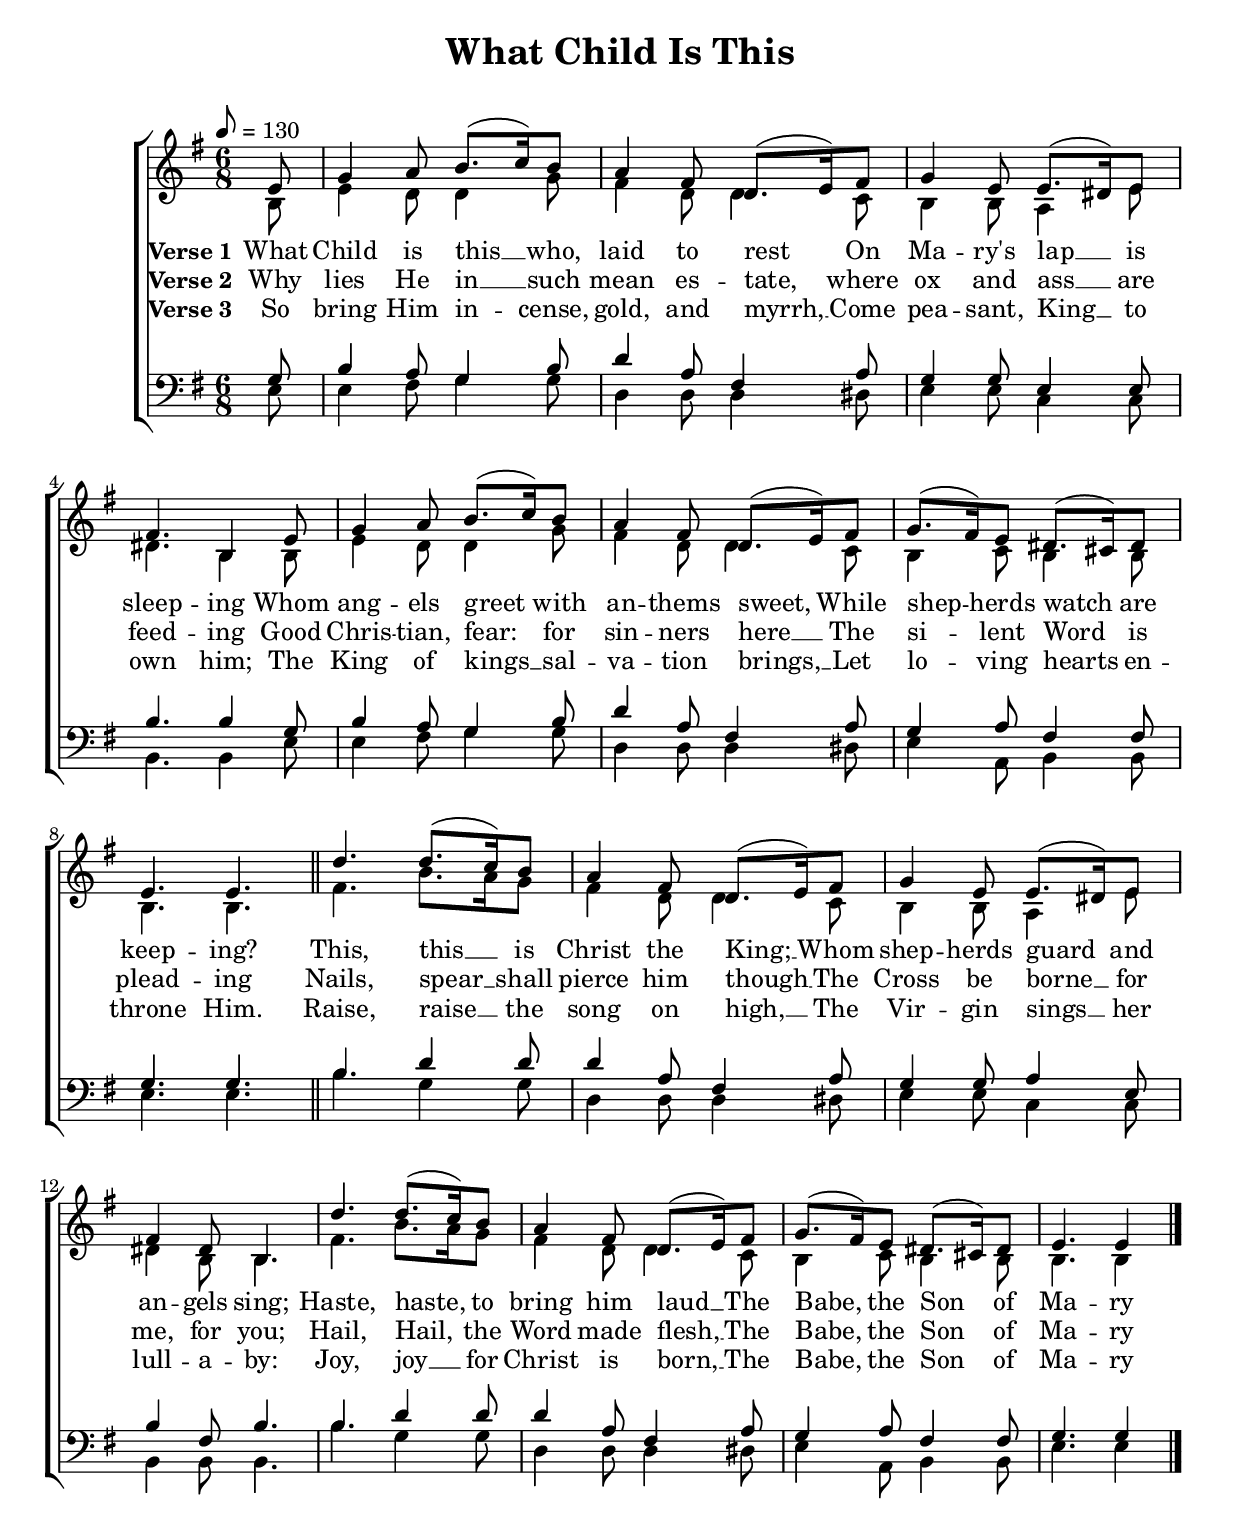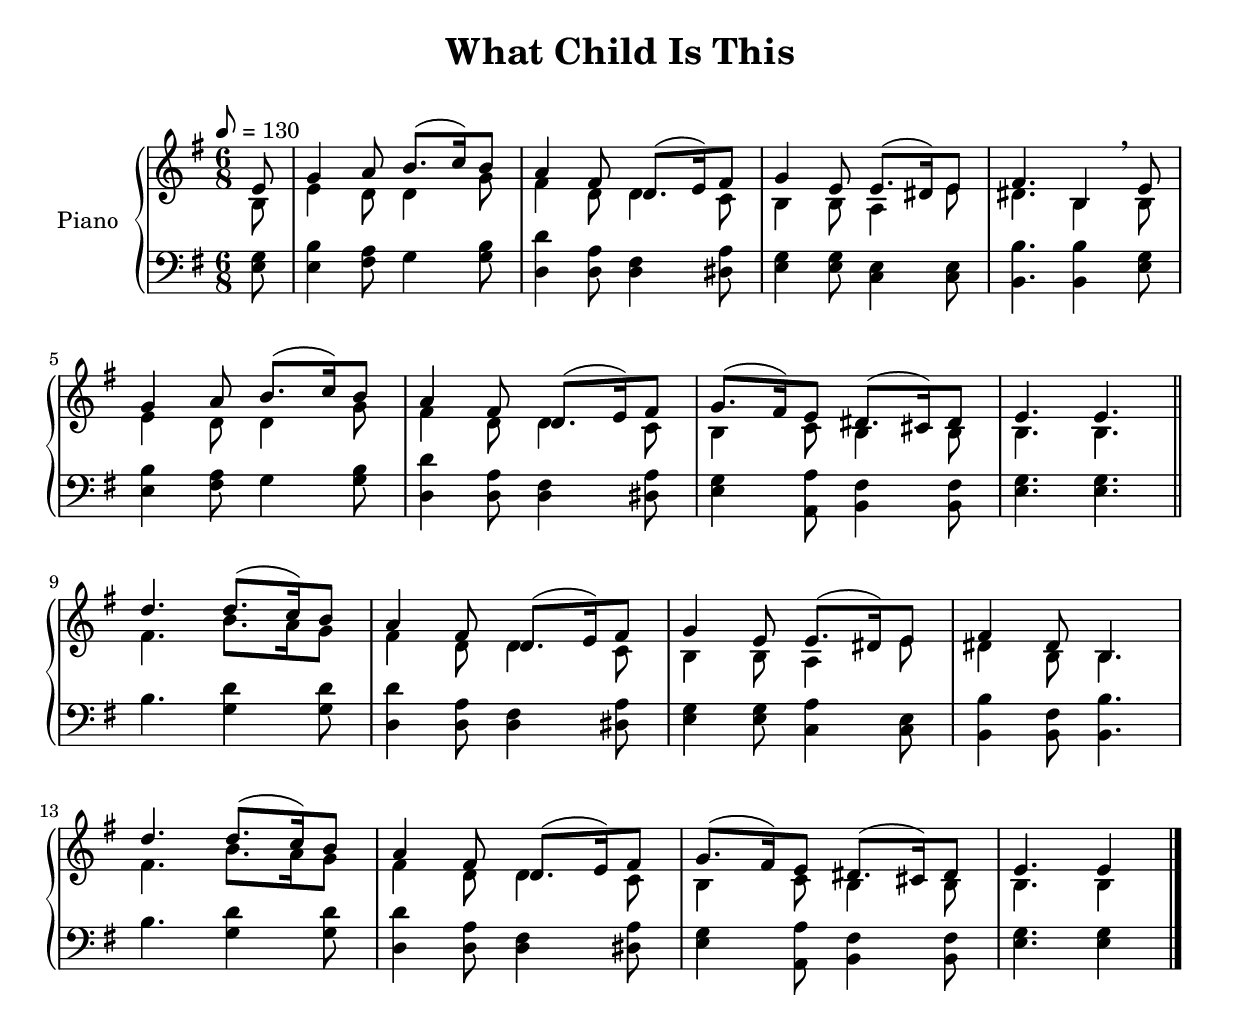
\version "2.20.0"

\header {
  title = "What Child Is This"
  subtitle = " " % a bit more space
  % composer = "J. S. Bach."
  % set tagline to false to remove the lilypond composing notice
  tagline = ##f
}

% these are functions that have come in handy in Lilypond projects

% Lyric Hints
% -- gives a - which doesn't eat a note, but may be printed
% _ doesn't give a -, but does eat a note
% __ prints _ but doesn't eat a note


stringAppend =
#(define-scheme-function (parser location str1 str2)(string? string?)
   (string-append str1 str2))

verse =
#(define-music-function (parser location nm) (number-or-string?)
    #{\set stanza = \stringAppend "Verse " #nm
    #}
)

staffName =
    #(define-music-function (parser location nm) (number-or-string?)
    #{ \set Staff.instrumentName = #nm
    #}
)
  % useful functions

timeAndKey = {\time 6/8 \key e \minor}

soprano = \relative c' {
    %\time 6/8
    \partial 8 e8 | g4 a8 b8.( c16) b8 | a4 fis8 d8.( e16) fis8 |
    g4 e8 e8.( dis16) e8 |   fis4. b,4 e8 |
    g4 a8 b8.( c16) b8 | a4 fis8 d8.( e16) fis8 |
    g8.( fis16) e8 dis8.( cis16) dis8 | e4. e4. \bar "||"
    d'4. d8.( c16) b8 | a4 fis8 d8.( e16) fis8 |
    g4 e8 e8.( dis16) e8 | fis4 dis8 b4. |
    d'4. d8.( c16) b8 | a4 fis8 d8.( e16) fis8 |
    g8.( fis16) e8 dis8.( cis16) dis8 | e4. e4 \bar "|."
    }

alto = \relative c' {
    \partial 8 b8 | e4 d8 d4 g8 | fis4 d8 d4 c8 | b4 b8 a4 e'8 | dis4. b4 b8
    e4 d8 d4 g8 | fis4 d8 d4 c8 | b4 c8 b4 b8 | b4. b4. \bar "||"
    fis'4. b8. a16 g8 | fis4 d8 d4 c8 | b4 b8 a4 e'8 | dis4 b8 b4. |
    fis'4. b8. a16 g8 | fis4 d8 d4 c8 | b4 c8 b4 b8 | b4. b4 \bar "|."
}

tenor = \relative c' {
    \partial 8 g8 | b4 a8 g4 b8 | d4 a8 fis4 a8 | g4 g8 e4 e8 | b'4. b4  g8 |
    b4 a8 g4 b8 | d4 a8 fis4 a8 | g4 a8 fis4 fis8 | g4. g4. \bar "||"
    b4. d4 d8 | d4 a8 fis4 a8 | g4 g8 a4 e8 | b'4 fis8 b4. |
    b4. d4 d8 | d4 a8 fis4 a8 | g4 a8 fis4 fis8 | g4. g4 \bar "|."
}

bass = \relative c {
    \partial 8 e8 | e4 fis8 g4 g8 | d4 d8 d4 dis8 | e4 e8 c4 c8 | b4. b4 e8 |
    e4 fis8 g4 g8 | d4 d8 d4 dis8 | e4 a,8 b4 b8 | e4. e4. \bar "||"
    b'4. g4 g8 | d4 d8 d4 dis8 | e4 e8 c4 c8 | b4 b8 b4. |
    b'4. g4 g8 | d4 d8 d4 dis8 | e4 a,8 b4 b8 | e4. e4 \bar "|."
}

format = \new Voice {
    s8 s2. * 3 s4. s4 \breathe s8 \break
    s2. * 4 \break
    s2. * 4 \break
}

vOne = \lyrics {
    \verse "1"
    What Child is this __ who, laid to rest On Ma -- ry's lap __ is sleep -- ing
    Whom ang -- els greet with an -- thems sweet, While shep -- herds watch
    are keep -- ing?
    This, this __ is Christ the King; __ Whom shep -- herds guard and
    an -- gels sing;
    Haste, haste, to bring him laud __ The Babe, the Son of Ma -- ry
}

vTwo = \lyrics {
    \verse "2"
    Why lies He in __ such mean es -- tate, where ox and ass __ are feed -- ing
    Good Chris -- tian, fear: for sin -- ners here __ The si -- lent Word is plead -- ing
    Nails, spear __ shall pierce him though __ The Cross be borne __ for me, for you;
    Hail, Hail, the Word made flesh, __ The Babe, the Son of Ma -- ry
}

vThree = \lyrics {
    \verse "3"
    So bring Him in -- cense, gold, and myrrh, __ Come pea -- sant, King __ to own him;
    The King of kings __ sal -- va -- tion brings, __ Let lo -- ving hearts en -- throne Him.
    Raise, raise __ the song on high, __ The Vir -- gin sings __ her lull -- a -- by:
    Joy, joy __ for Christ is born, __ The Babe, the Son of Ma -- ry
}

t =\new Voice = "sopranovoice" {
    \voiceOne
    \soprano
}

pianoupper = \relative c'' {
    %\set Staff.printPartCombineTexts = ##f
    \clef treble
    \timeAndKey
    %\partcombine
    <<  \new Voice { \voiceOne \soprano }
        \new Voice { \voiceTwo \alto  }
        \format
    >>
}

pianolower = {
    \set Staff.printPartCombineTexts = ##f
    \clef bass
    \timeAndKey
    \partcombine
    <<  \tenor  >>
    <<  \bass   >>
}

\book {
    \bookOutputName "What Child - Choir"
    \score {
        <<
            \new ChoirStaff
            <<
                %\set PianoStaff.instrumentName ="Piano"
                %\staffName "Piano"
                \new Staff
                <<
                    \clef treble \timeAndKey \tempo 8 = 130
                    \repeat volta 3 { \t }
                    \repeat volta 3 { \new Voice = "altoVoice" { \voiceTwo  \alto }}
                >>
                \new Lyrics \lyricsto "sopranovoice" \vOne
                \new Lyrics \lyricsto "sopranovoice" \vTwo
                \new Lyrics \lyricsto "sopranovoice" \vThree
                \new Staff
                <<
                    \clef bass \timeAndKey
                    \new Voice = "tenorVoice" {
                        \voiceOne
                        \repeat volta 3 \tenor
                    }
                    \new Voice = "bassVoice" {
                        \voiceTwo
                        \repeat volta 3 \bass
                    }
                >>
            >>
            %{  Sadly, doesn't fit on a page with both choir and piano staves
            \new PianoStaff
            <<
                \set PianoStaff.instrumentName ="Piano"
                %\staffName "Piano"
                \repeat volta 3 \new Staff \tempo 8 = 130 \pianoupper
                \repeat volta 3 \new Staff \pianolower
                %\new Lyrics \lyricsto "sopranovoice" \vOne
                %\new Lyrics \lyricsto "sopranovoice" \vTwo
                %\new Lyrics \lyricsto "sopranovoice" \vThree
            >>
            %}
        >>
            \layout {}
        }
        \score {
            \unfoldRepeats
            \new ChoirStaff
            <<
                %\set PianoStaff.instrumentName ="Piano"
                %\staffName "Piano"
                \new Staff
                <<
                    \clef treble \timeAndKey \tempo 8 = 130
                    \repeat volta 3 { \t }
                    \repeat volta 3 { \new Voice = "altoVoice" { \voiceTwo  \alto }}
                >>
                \new Lyrics \lyricsto "sopranovoice" \vOne
                \new Lyrics \lyricsto "sopranovoice" \vTwo
                \new Lyrics \lyricsto "sopranovoice" \vThree
                \new Staff
                <<
                    \clef bass \timeAndKey
                    \new Voice  {
                        \voiceOne
                        \repeat volta 3 \tenor
                    }
                    \new Voice {
                        \voiceTwo
                        \repeat volta 3 \bass
                    }
                >>
            >>
                \midi {
                    \tempo 8 = 130
                }
            }
    }



\book {
    \bookOutputName "What Child - Piano"
    \score {
        \new PianoStaff
        <<
            \set PianoStaff.instrumentName ="Piano"
            %\staffName "Piano"
            \repeat volta 3 \new Staff \tempo 8 = 130 \pianoupper
            \repeat volta 3 \new Staff \pianolower
            %\new Lyrics \lyricsto "sopranovoice" \vOne
            %\new Lyrics \lyricsto "sopranovoice" \vTwo
            %\new Lyrics \lyricsto "sopranovoice" \vThree
        >>
        \layout {}
        \midi {
            \tempo 8 = 130
        }
    }
}

\book {
    \bookOutputName "What Child - Parts"
    \score {
        \new PianoStaff {
            \timeAndKey
            \t
            \alto
            \tenor
            \bass
        }
        \midi {
            \tempo 8 = 130
        }
    }
}

\book {
    \bookOutputName "What Child - Chord"
    \score {
        \new PianoStaff {
            <<
            \new Staff {
                \timeAndKey
                <<
                \new Voice \relative c' { \voiceOne r2. e4 }
                \new Voice \relative c' { \voiceTwo r2 b2 }
                >>
            }
            \new Staff {
                \clef bass
                \timeAndKey
                <<
                \new Voice \relative c' { \voiceOne r4 g2. }
                \new Voice \relative c { \voiceTwo e1 }
                >>
            }
            >>
        }
        \layout {}
        \midi {
            \tempo 8 = 130
        }
    }
}
